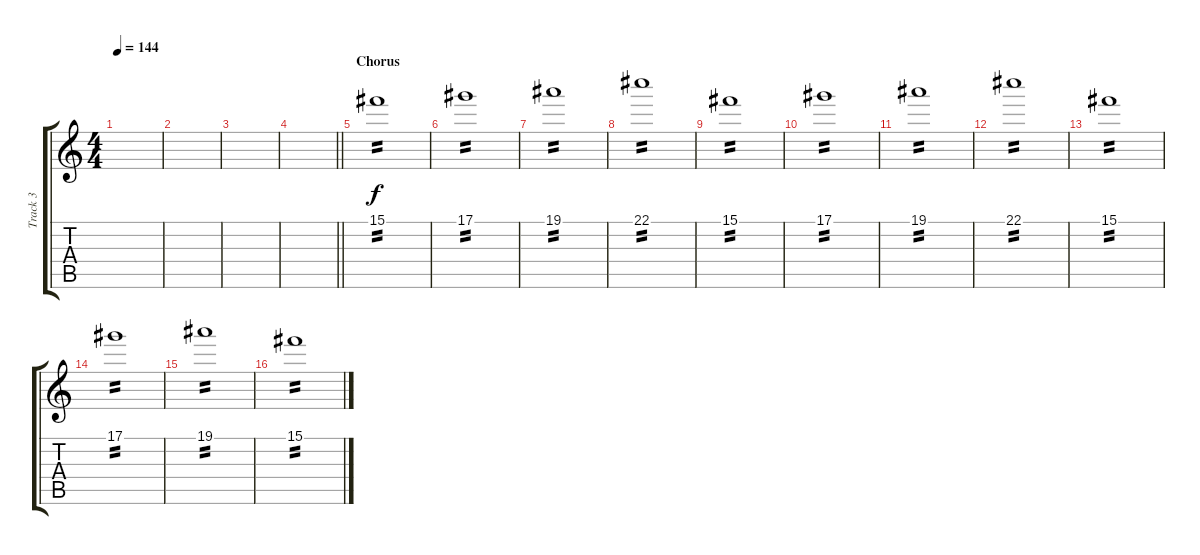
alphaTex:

\track ("Track 3" "Track 3") {instrument distortionguitar}
\staff {score tabs}
\tuning (Eb4 Bb3 Gb3 Db3 Ab2 Eb2) {hide}
\ts (4 4)
\tempo 144
\clef g2
\ks c
|
|
|
\barLineRight lightlight
|
\section ("" "Chorus")
15.1.1{tp 2} |
17.1.1{tp 2} |
19.1.1{tp 2} |
22.1.1{tp 2} |
15.1.1{tp 2} |
17.1.1{tp 2} |
19.1.1{tp 2} |
22.1.1{tp 2} |
15.1.1{tp 2} |
17.1.1{tp 2} |
19.1.1{tp 2} |
15.1.1{tp 2}
